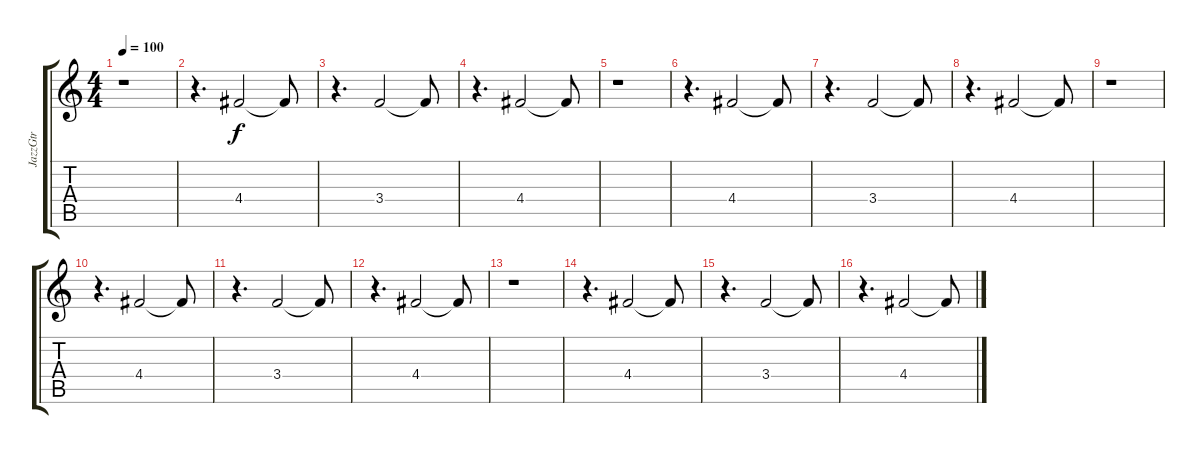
\track ("JazzGtr" "JazzGtr") {instrument electricguitarjazz}
\staff {score tabs}
\tuning (E4 B3 G3 D3 A2 E2) {hide}
\ts (4 4)
\tempo 100
\clef g2
\ks c
r.1{dy f} |
r.4{d} 4.4.2 4.4{t}.8 |
r.4{d} 3.4.2 3.4{t}.8 |
r.4{d} 4.4.2 4.4{t}.8 |
r.1 |
r.4{d} 4.4.2 4.4{t}.8 |
r.4{d} 3.4.2 3.4{t}.8 |
r.4{d} 4.4.2 4.4{t}.8 |
r.1 |
r.4{d} 4.4.2 4.4{t}.8 |
r.4{d} 3.4.2 3.4{t}.8 |
r.4{d} 4.4.2 4.4{t}.8 |
r.1 |
r.4{d} 4.4.2 4.4{t}.8 |
r.4{d} 3.4.2 3.4{t}.8 |
r.4{d} 4.4.2 4.4{t}.8
